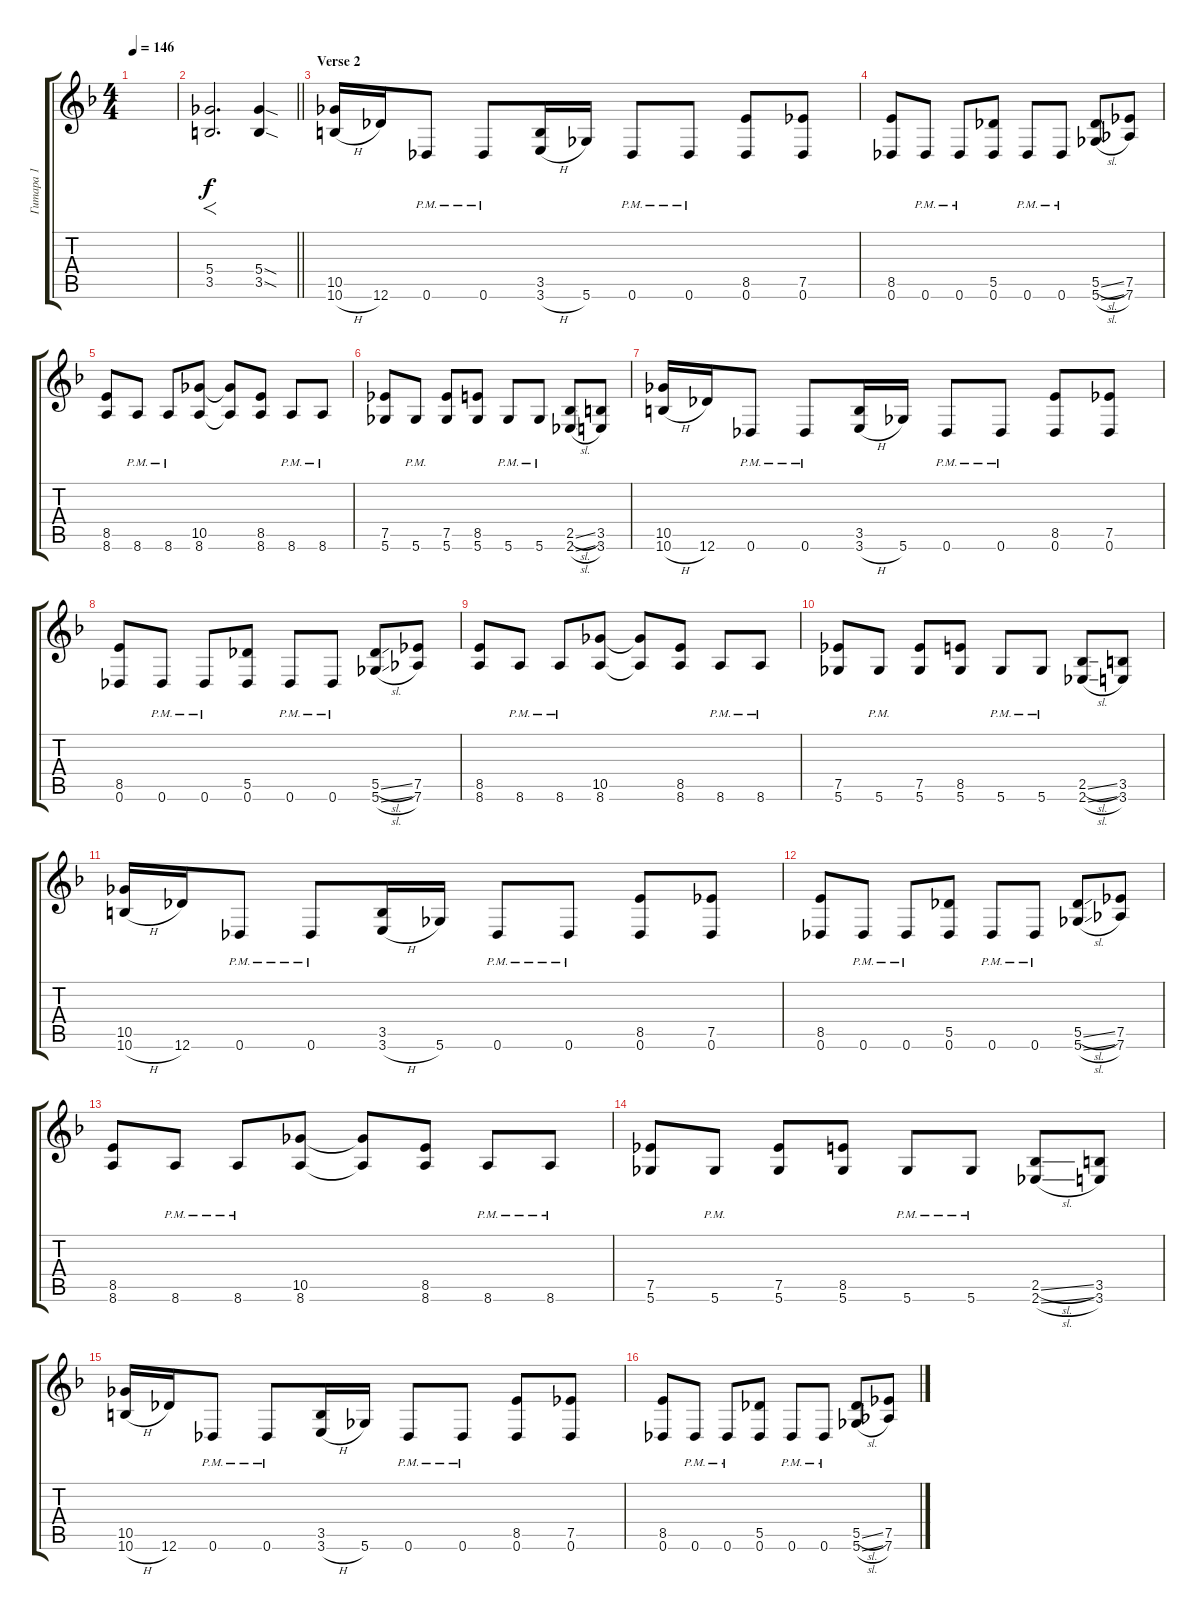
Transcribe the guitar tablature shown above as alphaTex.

\track ("Гитара 1" "Гитара 1") {instrument distortionguitar}
\staff {score tabs}
\tuning (Eb4 Bb3 Gb3 Db3 Ab2 Db2) {hide}
\ts (4 4)
\tempo 146
\clef g2
\ks dminor
|
\barLineRight lightlight
(5.4 3.5).2{f d} (5.4{sod} 3.5{sod}).4 |
\section ("" "Verse 2")
(10.5 10.6{h}).16 12.6.16 0.6{pm}.8 0.6{pm}.8 (3.5 3.6{h}).16 5.6.16 0.6{pm}.8 0.6{pm}.8 (8.5 0.6).8 (7.5 0.6).8 |
(8.5 0.6).8 0.6{pm}.8 0.6{pm}.8 (5.5 0.6).8 0.6{pm}.8 0.6{pm}.8 (5.5{sl} 5.6{sl}).8 (7.5 7.6).8 |
(8.5 8.6).8 8.6{pm}.8 8.6{pm}.8 (10.5 8.6).8 (10.5{t} 8.6{t}).8 (8.5 8.6).8 8.6{pm}.8 8.6{pm}.8 |
(7.5 5.6).8 5.6{pm}.8 (7.5 5.6).8 (8.5 5.6).8 5.6{pm}.8 5.6{pm}.8 (2.5{sl} 2.6{sl}).8 (3.5 3.6).8 |
(10.5 10.6{h}).16 12.6.16 0.6{pm}.8 0.6{pm}.8 (3.5 3.6{h}).16 5.6.16 0.6{pm}.8 0.6{pm}.8 (8.5 0.6).8 (7.5 0.6).8 |
(8.5 0.6).8 0.6{pm}.8 0.6{pm}.8 (5.5 0.6).8 0.6{pm}.8 0.6{pm}.8 (5.5{sl} 5.6{sl}).8 (7.5 7.6).8 |
(8.5 8.6).8 8.6{pm}.8 8.6{pm}.8 (10.5 8.6).8 (10.5{t} 8.6{t}).8 (8.5 8.6).8 8.6{pm}.8 8.6{pm}.8 |
(7.5 5.6).8 5.6{pm}.8 (7.5 5.6).8 (8.5 5.6).8 5.6{pm}.8 5.6{pm}.8 (2.5{sl} 2.6{sl}).8 (3.5 3.6).8 |
(10.5 10.6{h}).16 12.6.16 0.6{pm}.8 0.6{pm}.8 (3.5 3.6{h}).16 5.6.16 0.6{pm}.8 0.6{pm}.8 (8.5 0.6).8 (7.5 0.6).8 |
(8.5 0.6).8 0.6{pm}.8 0.6{pm}.8 (5.5 0.6).8 0.6{pm}.8 0.6{pm}.8 (5.5{sl} 5.6{sl}).8 (7.5 7.6).8 |
(8.5 8.6).8 8.6{pm}.8 8.6{pm}.8 (10.5 8.6).8 (10.5{t} 8.6{t}).8 (8.5 8.6).8 8.6{pm}.8 8.6{pm}.8 |
(7.5 5.6).8 5.6{pm}.8 (7.5 5.6).8 (8.5 5.6).8 5.6{pm}.8 5.6{pm}.8 (2.5{sl} 2.6{sl}).8 (3.5 3.6).8 |
(10.5 10.6{h}).16 12.6.16 0.6{pm}.8 0.6{pm}.8 (3.5 3.6{h}).16 5.6.16 0.6{pm}.8 0.6{pm}.8 (8.5 0.6).8 (7.5 0.6).8 |
(8.5 0.6).8 0.6{pm}.8 0.6{pm}.8 (5.5 0.6).8 0.6{pm}.8 0.6{pm}.8 (5.5{sl} 5.6{sl}).8 (7.5 7.6).8
